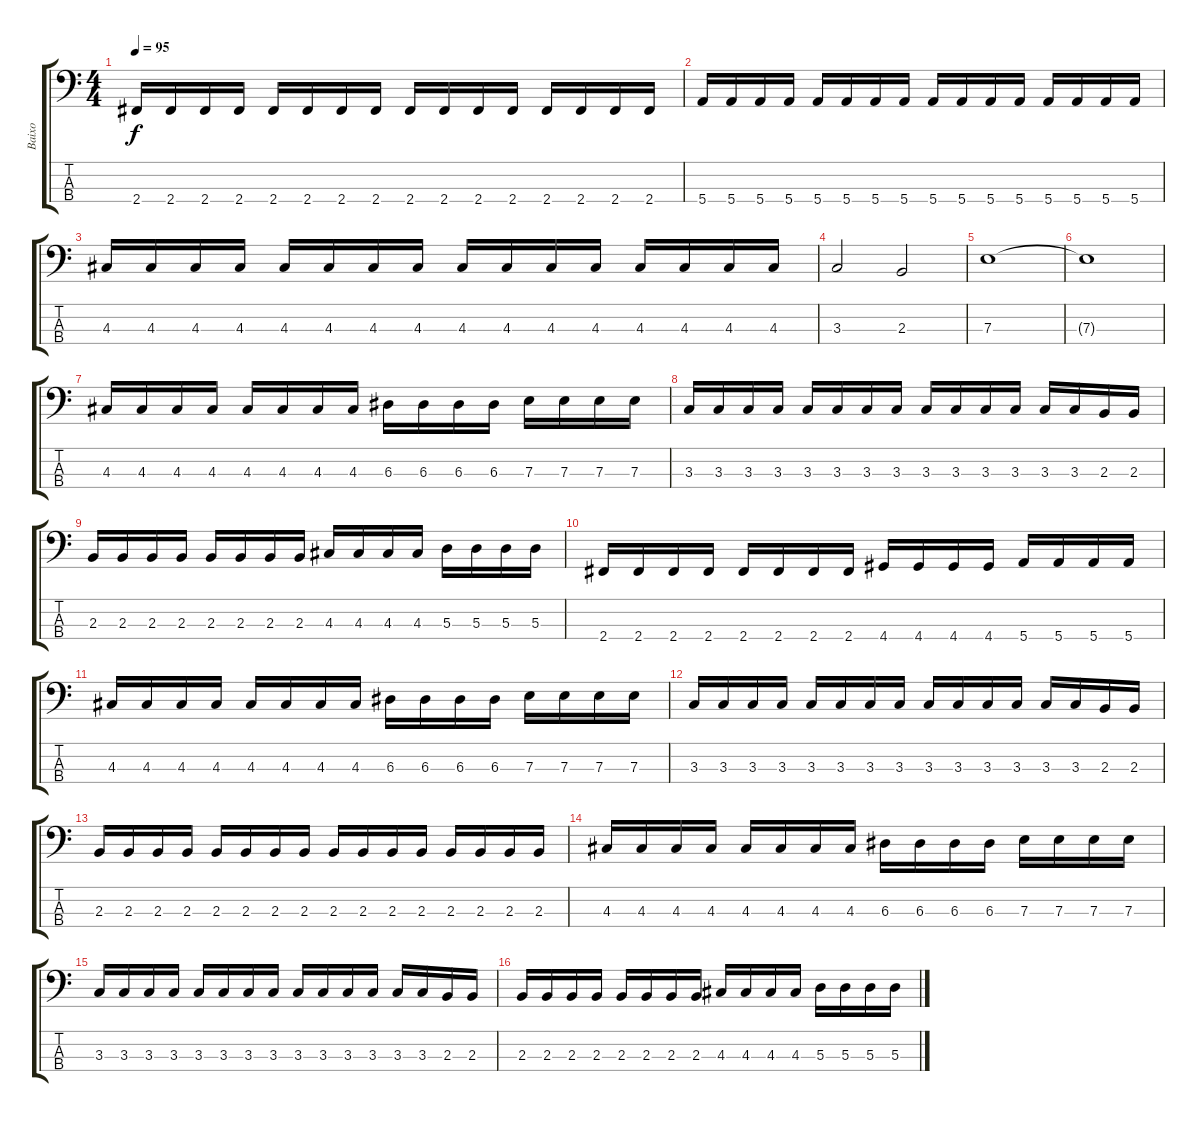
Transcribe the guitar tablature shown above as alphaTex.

\track ("Baixo" "Baixo") {instrument electricbassfinger}
\staff {score tabs}
\tuning (G2 D2 A1 E1) {hide}
\ts (4 4)
\tempo 95
\clef f4
\ks c
2.4.16{dy f} 2.4.16 2.4.16 2.4.16 2.4.16 2.4.16 2.4.16 2.4.16 2.4.16 2.4.16 2.4.16 2.4.16 2.4.16 2.4.16 2.4.16 2.4.16 |
5.4.16 5.4.16 5.4.16 5.4.16 5.4.16 5.4.16 5.4.16 5.4.16 5.4.16 5.4.16 5.4.16 5.4.16 5.4.16 5.4.16 5.4.16 5.4.16 |
4.3.16 4.3.16 4.3.16 4.3.16 4.3.16 4.3.16 4.3.16 4.3.16 4.3.16 4.3.16 4.3.16 4.3.16 4.3.16 4.3.16 4.3.16 4.3.16 |
3.3.2 2.3.2 |
7.3.1 |
7.3{t}.1 |
4.3.16 4.3.16 4.3.16 4.3.16 4.3.16 4.3.16 4.3.16 4.3.16 6.3.16 6.3.16 6.3.16 6.3.16 7.3.16 7.3.16 7.3.16 7.3.16 |
3.3.16 3.3.16 3.3.16 3.3.16 3.3.16 3.3.16 3.3.16 3.3.16 3.3.16 3.3.16 3.3.16 3.3.16 3.3.16 3.3.16 2.3.16 2.3.16 |
2.3.16 2.3.16 2.3.16 2.3.16 2.3.16 2.3.16 2.3.16 2.3.16 4.3.16 4.3.16 4.3.16 4.3.16 5.3.16 5.3.16 5.3.16 5.3.16 |
2.4.16 2.4.16 2.4.16 2.4.16 2.4.16 2.4.16 2.4.16 2.4.16 4.4.16 4.4.16 4.4.16 4.4.16 5.4.16 5.4.16 5.4.16 5.4.16 |
4.3.16 4.3.16 4.3.16 4.3.16 4.3.16 4.3.16 4.3.16 4.3.16 6.3.16 6.3.16 6.3.16 6.3.16 7.3.16 7.3.16 7.3.16 7.3.16 |
3.3.16 3.3.16 3.3.16 3.3.16 3.3.16 3.3.16 3.3.16 3.3.16 3.3.16 3.3.16 3.3.16 3.3.16 3.3.16 3.3.16 2.3.16 2.3.16 |
2.3.16 2.3.16 2.3.16 2.3.16 2.3.16 2.3.16 2.3.16 2.3.16 2.3.16 2.3.16 2.3.16 2.3.16 2.3.16 2.3.16 2.3.16 2.3.16 |
4.3.16 4.3.16 4.3.16 4.3.16 4.3.16 4.3.16 4.3.16 4.3.16 6.3.16 6.3.16 6.3.16 6.3.16 7.3.16 7.3.16 7.3.16 7.3.16 |
3.3.16 3.3.16 3.3.16 3.3.16 3.3.16 3.3.16 3.3.16 3.3.16 3.3.16 3.3.16 3.3.16 3.3.16 3.3.16 3.3.16 2.3.16 2.3.16 |
2.3.16 2.3.16 2.3.16 2.3.16 2.3.16 2.3.16 2.3.16 2.3.16 4.3.16 4.3.16 4.3.16 4.3.16 5.3.16 5.3.16 5.3.16 5.3.16
